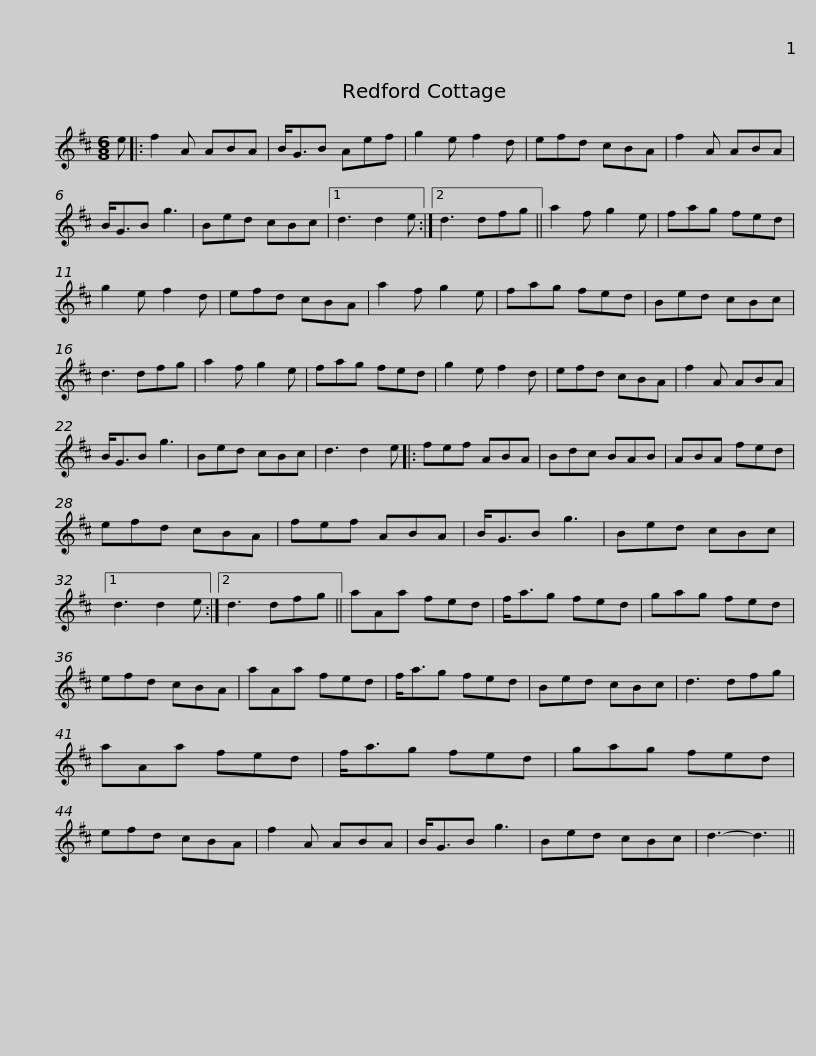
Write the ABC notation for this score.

X:1
L:1/8
M:6/8
I:linebreak $
K:D
V:1 treble
V:1
 e |: f2 A ABA | B<GB Aef | g2 e f2 d | efd cBA | %5
 f2 A ABA | B<GB g3 | Bed cBc |1$ d3 d2 e :|2 d3 dfg || %10
 a2 f g2 e | fag fed | g2 e f2 d | efd cBA | a2 f g2 e | %15
 fag fed |$ Bed cBc | d3 dfg | a2 f g2 e | fag fed | %20
 g2 e f2 d | efd cBA | f2 A ABA | B<GB g3 |$ Bed cBc | %25
 d3 d2 e |: fef ABA | Bdc BAB | ABA fed | efd cBA | %30
 fef ABA | B<GB g3 |$ Bed cBc |1 d3 d2 e :|2 d3 dfg || %35
 aAa fed | f<ag fed | gag fed | efd cBA |$ aAa fed | %40
 f<ag fed | Bed cBc | d3 dfg | aAa fed | f<ag fed | %45
 gag fed |$ efd cBA | f2 A ABA | B<GB g3 | Bed cBc | %50
 d3- d3 || %51
